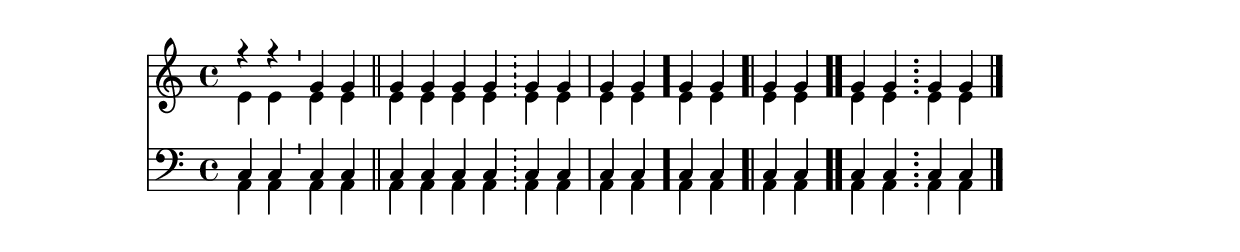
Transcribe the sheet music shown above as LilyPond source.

\version "2.18.2"

\language "english"

keyTime = {
    \time 4/4
}

Soprano = \relative c'' {
  \voiceOne
  \keyTime
    r4 r \bar "'" g g \bar "||"
  | g g \bar "" g g \bar "!"
  | g g \bar "|" g g \bar "."
  | g g \bar ".|" g g \bar ".."
  | g g \bar ";" \bar ";" g g \bar ";"
  \bar "|."
}

Alto = \relative c' {
  \voiceTwo
  \keyTime
    e4 e e e
  | e e e e
  | e e e e
  | e e e e
  | e e e e
}

Tenor = \relative c {
  \voiceOne
  \keyTime
    c4 c c c
  | c c c c
  | c c c c
  | c c c c
  | c c c c
}

Bass = \relative c {
  \voiceTwo
  \keyTime
    a4 a a a
  | a a a a
  | a a a a
  | a a a a
  | a a a a
}

\score
{
  <<
		\new Staff = "treble" \with {
	}
    <<
		\clef "treble"
		\new Voice = "SopranoVoice" \Soprano
		\new Voice = "AltoVoice" \Alto
	>>

		\new Staff = "bass" \with {
	}
    <<
		\clef "bass"
		\new Voice = "TenorVoice" \Tenor
		\new Voice = "BassVoice" \Bass
	>>

  >>
  
}
